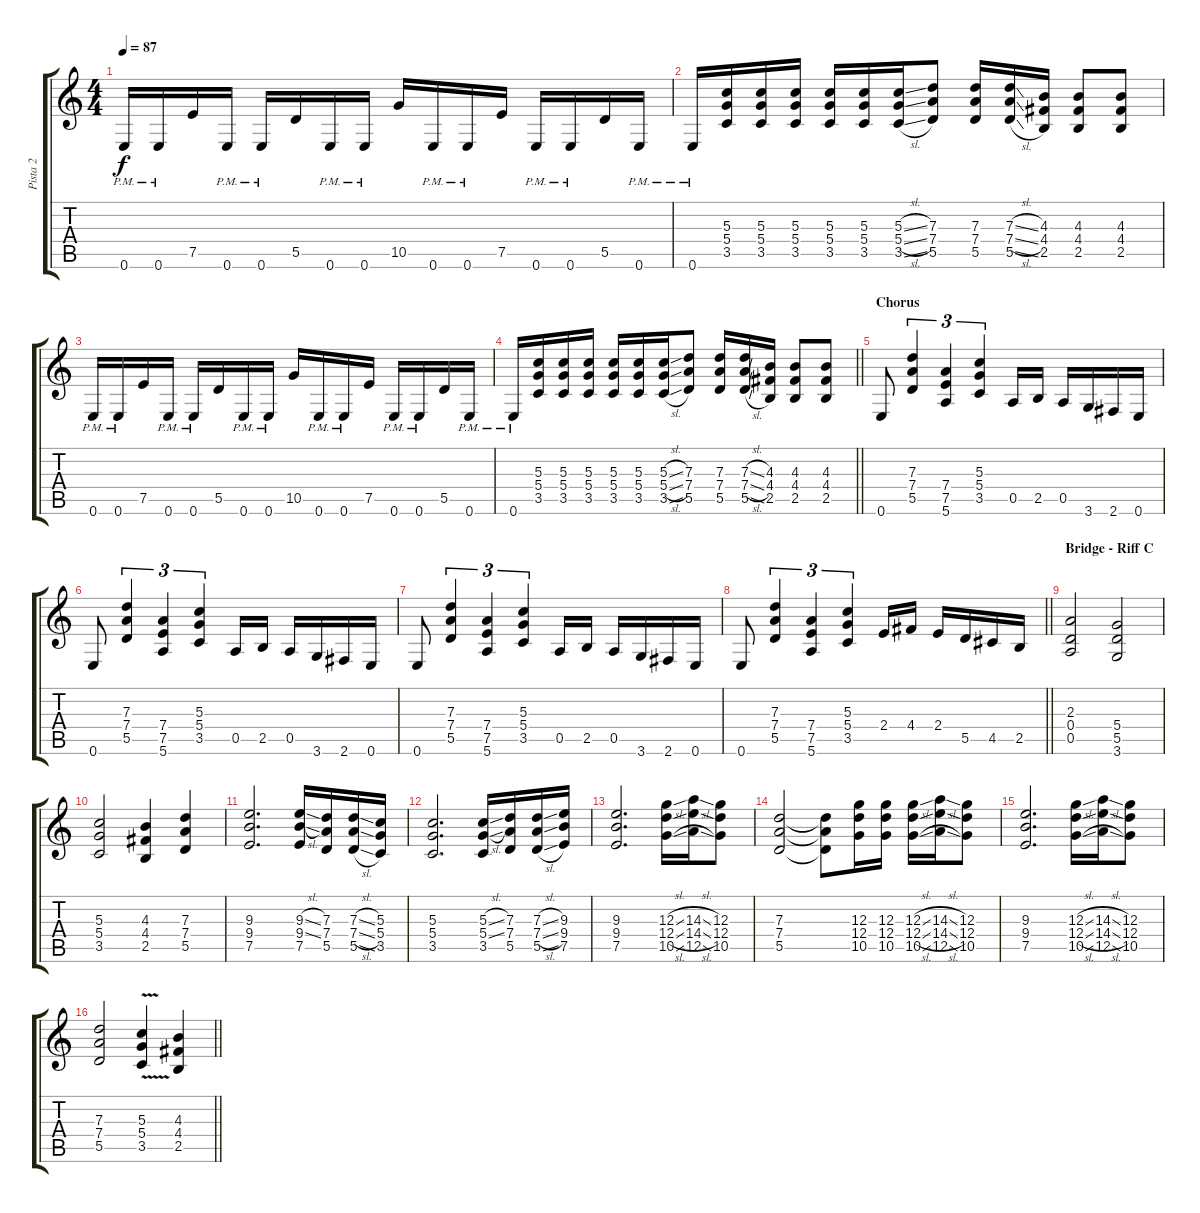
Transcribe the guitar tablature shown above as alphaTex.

\track ("Pista 2" "Pista 2") {instrument overdrivenguitar}
\staff {score tabs}
\tuning (E4 B3 G3 D3 A2 E2) {hide}
\ts (4 4)
\tempo 87
\clef g2
\ks c
0.6{pm}.16{dy f} 0.6{pm}.16 7.5.16 0.6{pm}.16 0.6{pm}.16 5.5.16 0.6{pm}.16 0.6{pm}.16 10.5.16 0.6{pm}.16 0.6{pm}.16 7.5.16 0.6{pm}.16 0.6{pm}.16 5.5.16 0.6{pm}.16 |
0.6{pm}.16 (5.3 5.4 3.5).16 (5.3 5.4 3.5).16 (5.3 5.4 3.5).16 (5.3 5.4 3.5).16 (5.3 5.4 3.5).16 (5.3{sl} 5.4{sl} 3.5{sl}).16 (7.3 7.4 5.5).8 (7.3 7.4 5.5).16 (7.3{sl} 7.4{sl} 5.5{sl}).16 (4.3 4.4 2.5).16 (4.3 4.4 2.5).8 (4.3 4.4 2.5).8 |
0.6{pm}.16 0.6{pm}.16 7.5.16 0.6{pm}.16 0.6{pm}.16 5.5.16 0.6{pm}.16 0.6{pm}.16 10.5.16 0.6{pm}.16 0.6{pm}.16 7.5.16 0.6{pm}.16 0.6{pm}.16 5.5.16 0.6{pm}.16 |
\barLineRight lightlight
0.6{pm}.16 (5.3 5.4 3.5).16 (5.3 5.4 3.5).16 (5.3 5.4 3.5).16 (5.3 5.4 3.5).16 (5.3 5.4 3.5).16 (5.3{sl} 5.4{sl} 3.5{sl}).16 (7.3 7.4 5.5).8 (7.3 7.4 5.5).16 (7.3{sl} 7.4{sl} 5.5{sl}).16 (4.3 4.4 2.5).16 (4.3 4.4 2.5).8 (4.3 4.4 2.5).8 |
\section ("" "Chorus ")
0.6.8 (7.3 7.4 5.5).4{tu (3 2)} (7.4 7.5 5.6).4{tu (3 2)} (5.3 5.4 3.5).4{tu (3 2)} 0.5.16 2.5.16 0.5.16 3.6.16 2.6.16 0.6.16 |
0.6.8 (7.3 7.4 5.5).4{tu (3 2)} (7.4 7.5 5.6).4{tu (3 2)} (5.3 5.4 3.5).4{tu (3 2)} 0.5.16 2.5.16 0.5.16 3.6.16 2.6.16 0.6.16 |
0.6.8 (7.3 7.4 5.5).4{tu (3 2)} (7.4 7.5 5.6).4{tu (3 2)} (5.3 5.4 3.5).4{tu (3 2)} 0.5.16 2.5.16 0.5.16 3.6.16 2.6.16 0.6.16 |
\barLineRight lightlight
0.6.8 (7.3 7.4 5.5).4{tu (3 2)} (7.4 7.5 5.6).4{tu (3 2)} (5.3 5.4 3.5).4{tu (3 2)} 2.4.16 4.4.16 2.4.16 5.5.16 4.5.16 2.5.16 |
\section ("" "Bridge - Riff C")
(2.3 0.4 0.5).2 (5.4 5.5 3.6).2 |
(5.3 5.4 3.5).2 (4.3 4.4 2.5).4 (7.3 7.4 5.5).4 |
(9.3 9.4 7.5).2{d} (9.3{sl} 9.4{sl} 7.5).16 (7.3 7.4 5.5).16 (7.3{sl} 7.4{sl} 5.5{sl}).16 (5.3 5.4 3.5).16 |
(5.3 5.4 3.5).2{d} (5.3{sl} 5.4{sl} 3.5).16 (7.3 7.4 5.5).16 (7.3{sl} 7.4{sl} 5.5{sl}).16 (9.3 9.4 7.5).16 |
(9.3 9.4 7.5).2{d} (12.3{sl} 12.4{sl} 10.5{sl}).16 (14.3{sl} 14.4{sl} 12.5{sl}).16 (12.3 12.4 10.5).8 |
(7.3 7.4 5.5).2 (7.3{t} 7.4{t} 5.5{t}).8 (12.3 12.4 10.5).16 (12.3 12.4 10.5).16 (12.3{sl} 12.4{sl} 10.5{sl}).16 (14.3{sl} 14.4{sl} 12.5{sl}).16 (12.3 12.4 10.5).8 |
(9.3 9.4 7.5).2{d} (12.3{sl} 12.4{sl} 10.5{sl}).16 (14.3{sl} 14.4{sl} 12.5{sl}).16 (12.3 12.4 10.5).8 |
\barLineRight lightlight
(7.3 7.4 5.5).2 (5.3{v} 5.4{v} 3.5{v}).4 (4.3 4.4 2.5).4
